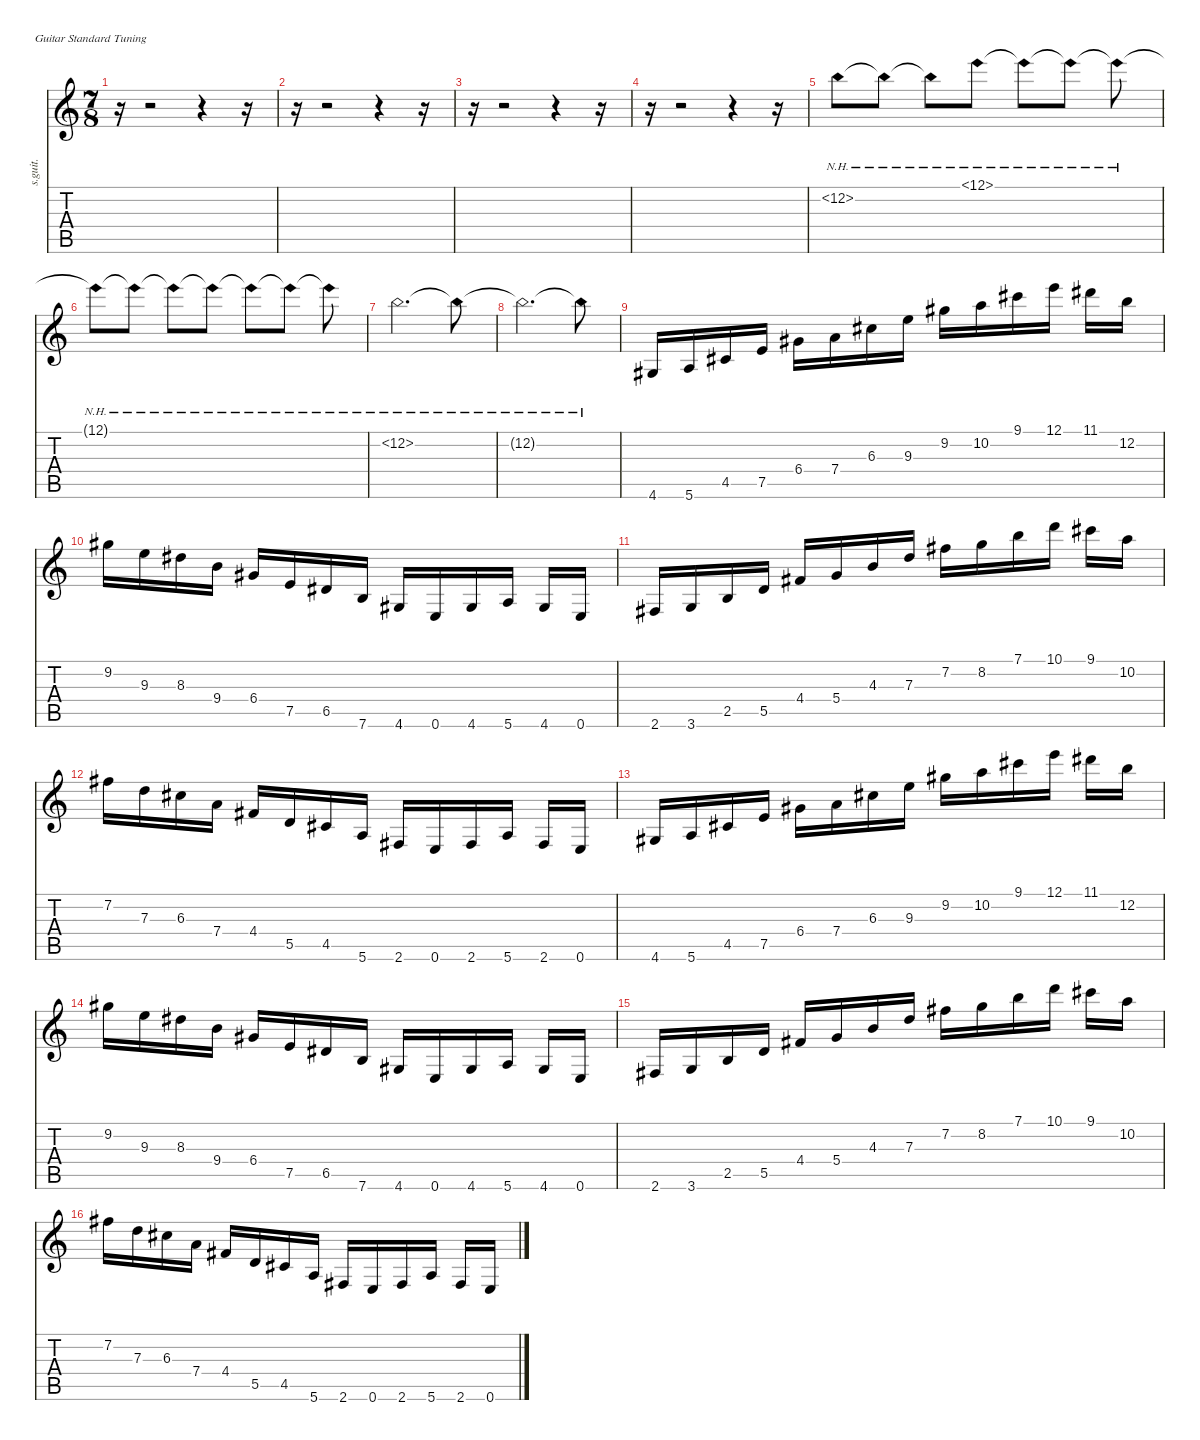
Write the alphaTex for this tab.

\defaultSystemsLayout 4
\hideDynamics
\bracketExtendMode nobrackets
\track ("Mario Camarena" "s.guit.") {instrument overdrivenguitar}
\staff {score tabs}
\tuning (E4 B3 G3 D3 A2 E2)
\ts (7 8)
\beaming (8 2 2 2 2)
\tempo (170 hide)
\clef g2
\ks c
r.16{dy f} r.2 r.4 r.16 |
r.16 r.2 r.4 r.16 |
r.16 r.2 r.4 r.16 |
r.16 r.2 r.4 r.16 |
12.2{nh}.8{lyrics (0 "") lyrics (1 "") lyrics (2 "") lyrics (3 "") lyrics (4 "")} 12.2{nh t}.8{lyrics (0 "") lyrics (1 "") lyrics (2 "") lyrics (3 "") lyrics (4 "")} 12.2{nh t}.8{lyrics (0 "") lyrics (1 "") lyrics (2 "") lyrics (3 "") lyrics (4 "")} 12.1{nh}.8{lyrics (0 "") lyrics (1 "") lyrics (2 "") lyrics (3 "") lyrics (4 "")} 12.1{nh t}.8{lyrics (0 "") lyrics (1 "") lyrics (2 "") lyrics (3 "") lyrics (4 "")} 12.1{nh t}.8{lyrics (0 "") lyrics (1 "") lyrics (2 "") lyrics (3 "") lyrics (4 "")} 12.1{nh t}.8{lyrics (0 "") lyrics (1 "") lyrics (2 "") lyrics (3 "") lyrics (4 "")} |
12.1{nh t}.8{lyrics (0 "") lyrics (1 "") lyrics (2 "") lyrics (3 "") lyrics (4 "")} 12.1{nh t}.8{lyrics (0 "") lyrics (1 "") lyrics (2 "") lyrics (3 "") lyrics (4 "")} 12.1{nh t}.8{lyrics (0 "") lyrics (1 "") lyrics (2 "") lyrics (3 "") lyrics (4 "")} 12.1{nh t}.8{lyrics (0 "") lyrics (1 "") lyrics (2 "") lyrics (3 "") lyrics (4 "")} 12.1{nh t}.8{lyrics (0 "") lyrics (1 "") lyrics (2 "") lyrics (3 "") lyrics (4 "")} 12.1{nh t}.8{lyrics (0 "") lyrics (1 "") lyrics (2 "") lyrics (3 "") lyrics (4 "")} 12.1{nh t}.8{lyrics (0 "") lyrics (1 "") lyrics (2 "") lyrics (3 "") lyrics (4 "")} |
12.2{nh}.2{d lyrics (0 "") lyrics (1 "") lyrics (2 "") lyrics (3 "") lyrics (4 "")} 12.2{nh t}.8{lyrics (0 "") lyrics (1 "") lyrics (2 "") lyrics (3 "") lyrics (4 "")} |
12.2{nh t}.2{d lyrics (0 "") lyrics (1 "") lyrics (2 "") lyrics (3 "") lyrics (4 "")} 12.2{nh t}.8{lyrics (0 "") lyrics (1 "") lyrics (2 "") lyrics (3 "") lyrics (4 "")} |
4.6{acc #}.16{lyrics (0 "") lyrics (1 "") lyrics (2 "") lyrics (3 "") lyrics (4 "")} 5.6.16{lyrics (0 "") lyrics (1 "") lyrics (2 "") lyrics (3 "") lyrics (4 "")} 4.5{acc #}.16{lyrics (0 "") lyrics (1 "") lyrics (2 "") lyrics (3 "") lyrics (4 "")} 7.5.16{lyrics (0 "") lyrics (1 "") lyrics (2 "") lyrics (3 "") lyrics (4 "")} 6.4{acc #}.16{lyrics (0 "") lyrics (1 "") lyrics (2 "") lyrics (3 "") lyrics (4 "")} 7.4.16{lyrics (0 "") lyrics (1 "") lyrics (2 "") lyrics (3 "") lyrics (4 "")} 6.3{acc #}.16{lyrics (0 "") lyrics (1 "") lyrics (2 "") lyrics (3 "") lyrics (4 "")} 9.3.16{lyrics (0 "") lyrics (1 "") lyrics (2 "") lyrics (3 "") lyrics (4 "")} 9.2{acc #}.16{lyrics (0 "") lyrics (1 "") lyrics (2 "") lyrics (3 "") lyrics (4 "")} 10.2.16{lyrics (0 "") lyrics (1 "") lyrics (2 "") lyrics (3 "") lyrics (4 "")} 9.1{acc #}.16{lyrics (0 "") lyrics (1 "") lyrics (2 "") lyrics (3 "") lyrics (4 "")} 12.1.16{lyrics (0 "") lyrics (1 "") lyrics (2 "") lyrics (3 "") lyrics (4 "")} 11.1{acc #}.16{lyrics (0 "") lyrics (1 "") lyrics (2 "") lyrics (3 "") lyrics (4 "")} 12.2.16{lyrics (0 "") lyrics (1 "") lyrics (2 "") lyrics (3 "") lyrics (4 "")} |
9.2{acc #}.16{lyrics (0 "") lyrics (1 "") lyrics (2 "") lyrics (3 "") lyrics (4 "")} 9.3.16{lyrics (0 "") lyrics (1 "") lyrics (2 "") lyrics (3 "") lyrics (4 "")} 8.3{acc #}.16{lyrics (0 "") lyrics (1 "") lyrics (2 "") lyrics (3 "") lyrics (4 "")} 9.4.16{lyrics (0 "") lyrics (1 "") lyrics (2 "") lyrics (3 "") lyrics (4 "")} 6.4{acc #}.16{lyrics (0 "") lyrics (1 "") lyrics (2 "") lyrics (3 "") lyrics (4 "")} 7.5.16{lyrics (0 "") lyrics (1 "") lyrics (2 "") lyrics (3 "") lyrics (4 "")} 6.5{acc #}.16{lyrics (0 "") lyrics (1 "") lyrics (2 "") lyrics (3 "") lyrics (4 "")} 7.6.16{lyrics (0 "") lyrics (1 "") lyrics (2 "") lyrics (3 "") lyrics (4 "")} 4.6{acc #}.16{lyrics (0 "") lyrics (1 "") lyrics (2 "") lyrics (3 "") lyrics (4 "")} 0.6.16{lyrics (0 "") lyrics (1 "") lyrics (2 "") lyrics (3 "") lyrics (4 "")} 4.6{acc #}.16{lyrics (0 "") lyrics (1 "") lyrics (2 "") lyrics (3 "") lyrics (4 "")} 5.6.16{lyrics (0 "") lyrics (1 "") lyrics (2 "") lyrics (3 "") lyrics (4 "")} 4.6{acc #}.16{lyrics (0 "") lyrics (1 "") lyrics (2 "") lyrics (3 "") lyrics (4 "")} 0.6.16{lyrics (0 "") lyrics (1 "") lyrics (2 "") lyrics (3 "") lyrics (4 "")} |
2.6{acc #}.16{lyrics (0 "") lyrics (1 "") lyrics (2 "") lyrics (3 "") lyrics (4 "")} 3.6.16{lyrics (0 "") lyrics (1 "") lyrics (2 "") lyrics (3 "") lyrics (4 "")} 2.5.16{lyrics (0 "") lyrics (1 "") lyrics (2 "") lyrics (3 "") lyrics (4 "")} 5.5.16{lyrics (0 "") lyrics (1 "") lyrics (2 "") lyrics (3 "") lyrics (4 "")} 4.4{acc #}.16{lyrics (0 "") lyrics (1 "") lyrics (2 "") lyrics (3 "") lyrics (4 "")} 5.4.16{lyrics (0 "") lyrics (1 "") lyrics (2 "") lyrics (3 "") lyrics (4 "")} 4.3.16{lyrics (0 "") lyrics (1 "") lyrics (2 "") lyrics (3 "") lyrics (4 "")} 7.3.16{lyrics (0 "") lyrics (1 "") lyrics (2 "") lyrics (3 "") lyrics (4 "")} 7.2{acc #}.16{lyrics (0 "") lyrics (1 "") lyrics (2 "") lyrics (3 "") lyrics (4 "")} 8.2.16{lyrics (0 "") lyrics (1 "") lyrics (2 "") lyrics (3 "") lyrics (4 "")} 7.1.16{lyrics (0 "") lyrics (1 "") lyrics (2 "") lyrics (3 "") lyrics (4 "")} 10.1.16{lyrics (0 "") lyrics (1 "") lyrics (2 "") lyrics (3 "") lyrics (4 "")} 9.1{acc #}.16{lyrics (0 "") lyrics (1 "") lyrics (2 "") lyrics (3 "") lyrics (4 "")} 10.2.16{lyrics (0 "") lyrics (1 "") lyrics (2 "") lyrics (3 "") lyrics (4 "")} |
7.2{acc #}.16{lyrics (0 "") lyrics (1 "") lyrics (2 "") lyrics (3 "") lyrics (4 "")} 7.3.16{lyrics (0 "") lyrics (1 "") lyrics (2 "") lyrics (3 "") lyrics (4 "")} 6.3{acc #}.16{lyrics (0 "") lyrics (1 "") lyrics (2 "") lyrics (3 "") lyrics (4 "")} 7.4.16{lyrics (0 "") lyrics (1 "") lyrics (2 "") lyrics (3 "") lyrics (4 "")} 4.4{acc #}.16{lyrics (0 "") lyrics (1 "") lyrics (2 "") lyrics (3 "") lyrics (4 "")} 5.5.16{lyrics (0 "") lyrics (1 "") lyrics (2 "") lyrics (3 "") lyrics (4 "")} 4.5{acc #}.16{lyrics (0 "") lyrics (1 "") lyrics (2 "") lyrics (3 "") lyrics (4 "")} 5.6.16{lyrics (0 "") lyrics (1 "") lyrics (2 "") lyrics (3 "") lyrics (4 "")} 2.6{acc #}.16{lyrics (0 "") lyrics (1 "") lyrics (2 "") lyrics (3 "") lyrics (4 "")} 0.6.16{lyrics (0 "") lyrics (1 "") lyrics (2 "") lyrics (3 "") lyrics (4 "")} 2.6{acc #}.16{lyrics (0 "") lyrics (1 "") lyrics (2 "") lyrics (3 "") lyrics (4 "")} 5.6.16{lyrics (0 "") lyrics (1 "") lyrics (2 "") lyrics (3 "") lyrics (4 "")} 2.6{acc #}.16{lyrics (0 "") lyrics (1 "") lyrics (2 "") lyrics (3 "") lyrics (4 "")} 0.6.16{lyrics (0 "") lyrics (1 "") lyrics (2 "") lyrics (3 "") lyrics (4 "")} |
4.6{acc #}.16{lyrics (0 "") lyrics (1 "") lyrics (2 "") lyrics (3 "") lyrics (4 "")} 5.6.16{lyrics (0 "") lyrics (1 "") lyrics (2 "") lyrics (3 "") lyrics (4 "")} 4.5{acc #}.16{lyrics (0 "") lyrics (1 "") lyrics (2 "") lyrics (3 "") lyrics (4 "")} 7.5.16{lyrics (0 "") lyrics (1 "") lyrics (2 "") lyrics (3 "") lyrics (4 "")} 6.4{acc #}.16{lyrics (0 "") lyrics (1 "") lyrics (2 "") lyrics (3 "") lyrics (4 "")} 7.4.16{lyrics (0 "") lyrics (1 "") lyrics (2 "") lyrics (3 "") lyrics (4 "")} 6.3{acc #}.16{lyrics (0 "") lyrics (1 "") lyrics (2 "") lyrics (3 "") lyrics (4 "")} 9.3.16{lyrics (0 "") lyrics (1 "") lyrics (2 "") lyrics (3 "") lyrics (4 "")} 9.2{acc #}.16{lyrics (0 "") lyrics (1 "") lyrics (2 "") lyrics (3 "") lyrics (4 "")} 10.2.16{lyrics (0 "") lyrics (1 "") lyrics (2 "") lyrics (3 "") lyrics (4 "")} 9.1{acc #}.16{lyrics (0 "") lyrics (1 "") lyrics (2 "") lyrics (3 "") lyrics (4 "")} 12.1.16{lyrics (0 "") lyrics (1 "") lyrics (2 "") lyrics (3 "") lyrics (4 "")} 11.1{acc #}.16{lyrics (0 "") lyrics (1 "") lyrics (2 "") lyrics (3 "") lyrics (4 "")} 12.2.16{lyrics (0 "") lyrics (1 "") lyrics (2 "") lyrics (3 "") lyrics (4 "")} |
9.2{acc #}.16{lyrics (0 "") lyrics (1 "") lyrics (2 "") lyrics (3 "") lyrics (4 "")} 9.3.16{lyrics (0 "") lyrics (1 "") lyrics (2 "") lyrics (3 "") lyrics (4 "")} 8.3{acc #}.16{lyrics (0 "") lyrics (1 "") lyrics (2 "") lyrics (3 "") lyrics (4 "")} 9.4.16{lyrics (0 "") lyrics (1 "") lyrics (2 "") lyrics (3 "") lyrics (4 "")} 6.4{acc #}.16{lyrics (0 "") lyrics (1 "") lyrics (2 "") lyrics (3 "") lyrics (4 "")} 7.5.16{lyrics (0 "") lyrics (1 "") lyrics (2 "") lyrics (3 "") lyrics (4 "")} 6.5{acc #}.16{lyrics (0 "") lyrics (1 "") lyrics (2 "") lyrics (3 "") lyrics (4 "")} 7.6.16{lyrics (0 "") lyrics (1 "") lyrics (2 "") lyrics (3 "") lyrics (4 "")} 4.6{acc #}.16{lyrics (0 "") lyrics (1 "") lyrics (2 "") lyrics (3 "") lyrics (4 "")} 0.6.16{lyrics (0 "") lyrics (1 "") lyrics (2 "") lyrics (3 "") lyrics (4 "")} 4.6{acc #}.16{lyrics (0 "") lyrics (1 "") lyrics (2 "") lyrics (3 "") lyrics (4 "")} 5.6.16{lyrics (0 "") lyrics (1 "") lyrics (2 "") lyrics (3 "") lyrics (4 "")} 4.6{acc #}.16{lyrics (0 "") lyrics (1 "") lyrics (2 "") lyrics (3 "") lyrics (4 "")} 0.6.16{lyrics (0 "") lyrics (1 "") lyrics (2 "") lyrics (3 "") lyrics (4 "")} |
2.6{acc #}.16{lyrics (0 "") lyrics (1 "") lyrics (2 "") lyrics (3 "") lyrics (4 "")} 3.6.16{lyrics (0 "") lyrics (1 "") lyrics (2 "") lyrics (3 "") lyrics (4 "")} 2.5.16{lyrics (0 "") lyrics (1 "") lyrics (2 "") lyrics (3 "") lyrics (4 "")} 5.5.16{lyrics (0 "") lyrics (1 "") lyrics (2 "") lyrics (3 "") lyrics (4 "")} 4.4{acc #}.16{lyrics (0 "") lyrics (1 "") lyrics (2 "") lyrics (3 "") lyrics (4 "")} 5.4.16{lyrics (0 "") lyrics (1 "") lyrics (2 "") lyrics (3 "") lyrics (4 "")} 4.3.16{lyrics (0 "") lyrics (1 "") lyrics (2 "") lyrics (3 "") lyrics (4 "")} 7.3.16{lyrics (0 "") lyrics (1 "") lyrics (2 "") lyrics (3 "") lyrics (4 "")} 7.2{acc #}.16{lyrics (0 "") lyrics (1 "") lyrics (2 "") lyrics (3 "") lyrics (4 "")} 8.2.16{lyrics (0 "") lyrics (1 "") lyrics (2 "") lyrics (3 "") lyrics (4 "")} 7.1.16{lyrics (0 "") lyrics (1 "") lyrics (2 "") lyrics (3 "") lyrics (4 "")} 10.1.16{lyrics (0 "") lyrics (1 "") lyrics (2 "") lyrics (3 "") lyrics (4 "")} 9.1{acc #}.16{lyrics (0 "") lyrics (1 "") lyrics (2 "") lyrics (3 "") lyrics (4 "")} 10.2.16{lyrics (0 "") lyrics (1 "") lyrics (2 "") lyrics (3 "") lyrics (4 "")} |
7.2{acc #}.16{lyrics (0 "") lyrics (1 "") lyrics (2 "") lyrics (3 "") lyrics (4 "")} 7.3.16{lyrics (0 "") lyrics (1 "") lyrics (2 "") lyrics (3 "") lyrics (4 "")} 6.3{acc #}.16{lyrics (0 "") lyrics (1 "") lyrics (2 "") lyrics (3 "") lyrics (4 "")} 7.4.16{lyrics (0 "") lyrics (1 "") lyrics (2 "") lyrics (3 "") lyrics (4 "")} 4.4{acc #}.16{lyrics (0 "") lyrics (1 "") lyrics (2 "") lyrics (3 "") lyrics (4 "")} 5.5.16{lyrics (0 "") lyrics (1 "") lyrics (2 "") lyrics (3 "") lyrics (4 "")} 4.5{acc #}.16{lyrics (0 "") lyrics (1 "") lyrics (2 "") lyrics (3 "") lyrics (4 "")} 5.6.16{lyrics (0 "") lyrics (1 "") lyrics (2 "") lyrics (3 "") lyrics (4 "")} 2.6{acc #}.16{lyrics (0 "") lyrics (1 "") lyrics (2 "") lyrics (3 "") lyrics (4 "")} 0.6.16{lyrics (0 "") lyrics (1 "") lyrics (2 "") lyrics (3 "") lyrics (4 "")} 2.6{acc #}.16{lyrics (0 "") lyrics (1 "") lyrics (2 "") lyrics (3 "") lyrics (4 "")} 5.6.16{lyrics (0 "") lyrics (1 "") lyrics (2 "") lyrics (3 "") lyrics (4 "")} 2.6{acc #}.16{lyrics (0 "") lyrics (1 "") lyrics (2 "") lyrics (3 "") lyrics (4 "")} 0.6.16{lyrics (0 "") lyrics (1 "") lyrics (2 "") lyrics (3 "") lyrics (4 "")}
